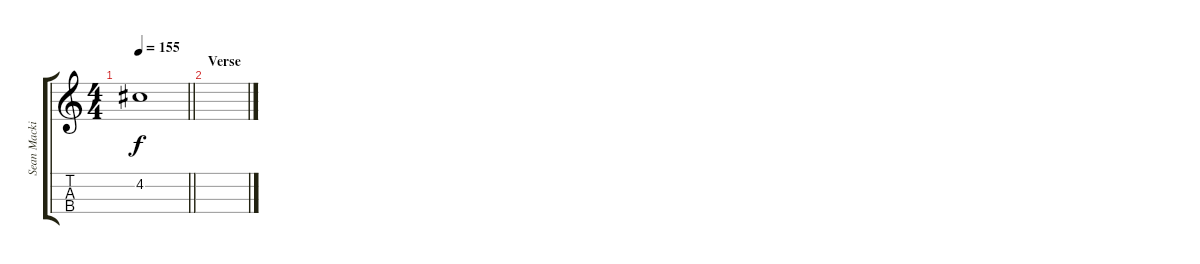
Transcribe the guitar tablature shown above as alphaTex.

\track ("Sean Mackin - Violin" "Sean Macki") {instrument violin}
\staff {score tabs}
\tuning (E5 A4 D4 G3) {hide}
\ts (4 4)
\tempo 155
\clef g2
\barLineRight lightlight
\ks c
4.2.1{dy f} |
\section ("" "Verse")
